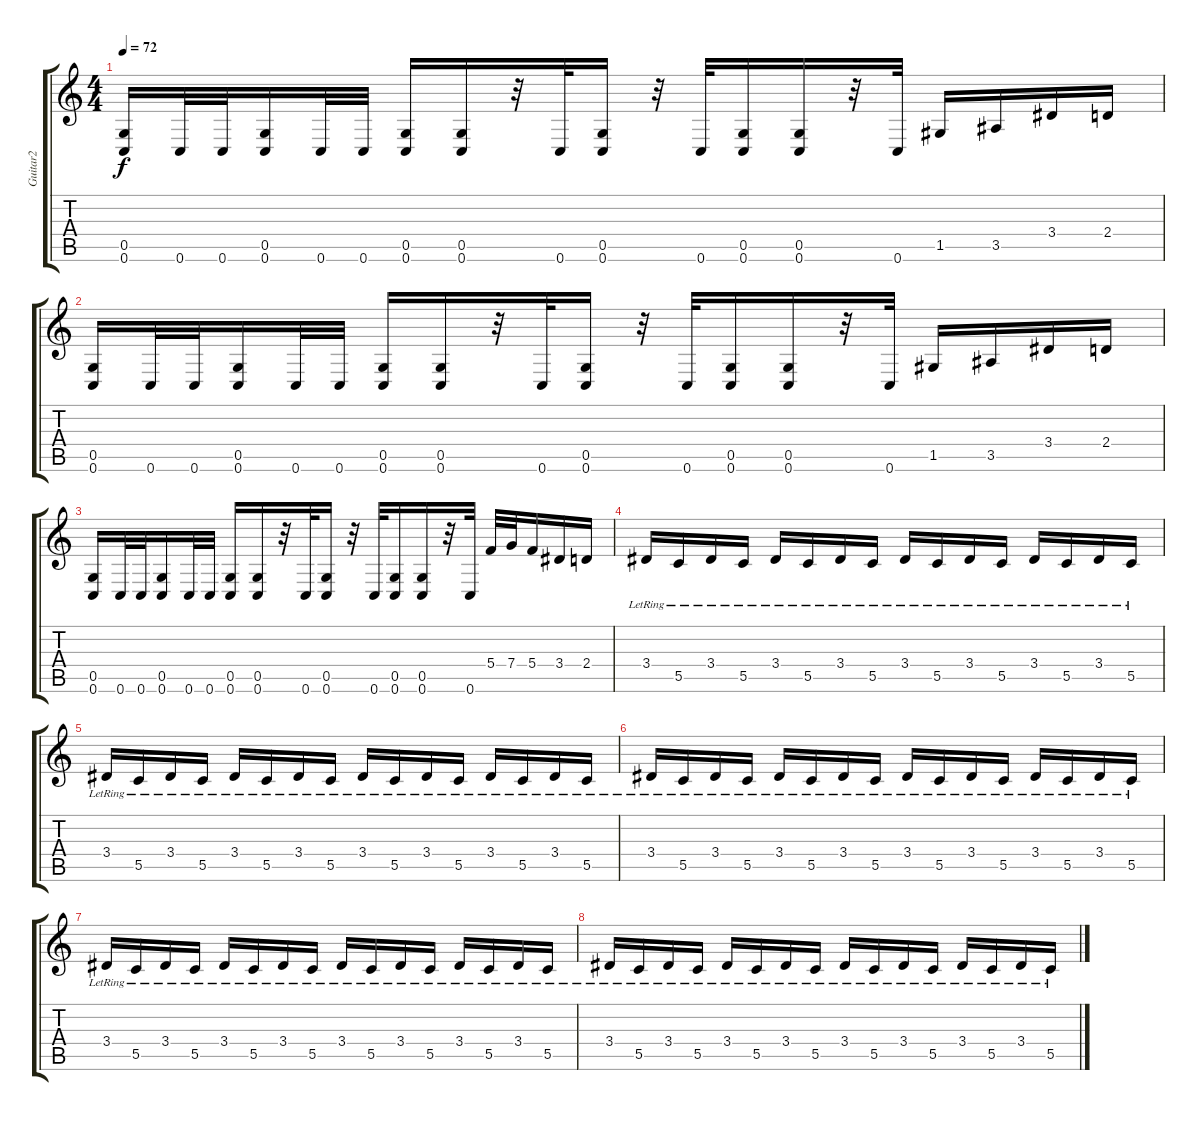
\track ("Guitar2" "Guitar2") {instrument distortionguitar}
\staff {score tabs}
\tuning (D4 A3 F3 C3 G2 C2) {hide}
\ts (4 4)
\tempo 72
\clef g2
\ks c
(0.5 0.6).16{dy f} 0.6.32 0.6.32 (0.5 0.6).16 0.6.32 0.6.32 (0.5 0.6).16 (0.5 0.6).16 r.32 0.6.32 (0.5 0.6).16 r.32 0.6.32 (0.5 0.6).16 (0.5 0.6).16 r.32 0.6.32 1.5.16 3.5.16 3.4.16 2.4.16 |
(0.5 0.6).16 0.6.32 0.6.32 (0.5 0.6).16 0.6.32 0.6.32 (0.5 0.6).16 (0.5 0.6).16 r.32 0.6.32 (0.5 0.6).16 r.32 0.6.32 (0.5 0.6).16 (0.5 0.6).16 r.32 0.6.32 1.5.16 3.5.16 3.4.16 2.4.16 |
(0.5 0.6).16 0.6.32 0.6.32 (0.5 0.6).16 0.6.32 0.6.32 (0.5 0.6).16 (0.5 0.6).16 r.32 0.6.32 (0.5 0.6).16 r.32 0.6.32 (0.5 0.6).16 (0.5 0.6).16 r.32 0.6.32 5.4.32 7.4.32 5.4.16 3.4.16 2.4.16 |
3.4{lr}.16 5.5{lr}.16 3.4{lr}.16 5.5{lr}.16 3.4{lr}.16 5.5{lr}.16 3.4{lr}.16 5.5{lr}.16 3.4{lr}.16 5.5{lr}.16 3.4{lr}.16 5.5{lr}.16 3.4{lr}.16 5.5{lr}.16 3.4{lr}.16 5.5{lr}.16 |
3.4{lr}.16 5.5{lr}.16 3.4{lr}.16 5.5{lr}.16 3.4{lr}.16 5.5{lr}.16 3.4{lr}.16 5.5{lr}.16 3.4{lr}.16 5.5{lr}.16 3.4{lr}.16 5.5{lr}.16 3.4{lr}.16 5.5{lr}.16 3.4{lr}.16 5.5{lr}.16 |
3.4{lr}.16 5.5{lr}.16 3.4{lr}.16 5.5{lr}.16 3.4{lr}.16 5.5{lr}.16 3.4{lr}.16 5.5{lr}.16 3.4{lr}.16 5.5{lr}.16 3.4{lr}.16 5.5{lr}.16 3.4{lr}.16 5.5{lr}.16 3.4{lr}.16 5.5{lr}.16 |
3.4{lr}.16 5.5{lr}.16 3.4{lr}.16 5.5{lr}.16 3.4{lr}.16 5.5{lr}.16 3.4{lr}.16 5.5{lr}.16 3.4{lr}.16 5.5{lr}.16 3.4{lr}.16 5.5{lr}.16 3.4{lr}.16 5.5{lr}.16 3.4{lr}.16 5.5{lr}.16 |
3.4{lr}.16 5.5{lr}.16 3.4{lr}.16 5.5{lr}.16 3.4{lr}.16 5.5{lr}.16 3.4{lr}.16 5.5{lr}.16 3.4{lr}.16 5.5{lr}.16 3.4{lr}.16 5.5{lr}.16 3.4{lr}.16 5.5{lr}.16 3.4{lr}.16 5.5{lr}.16
